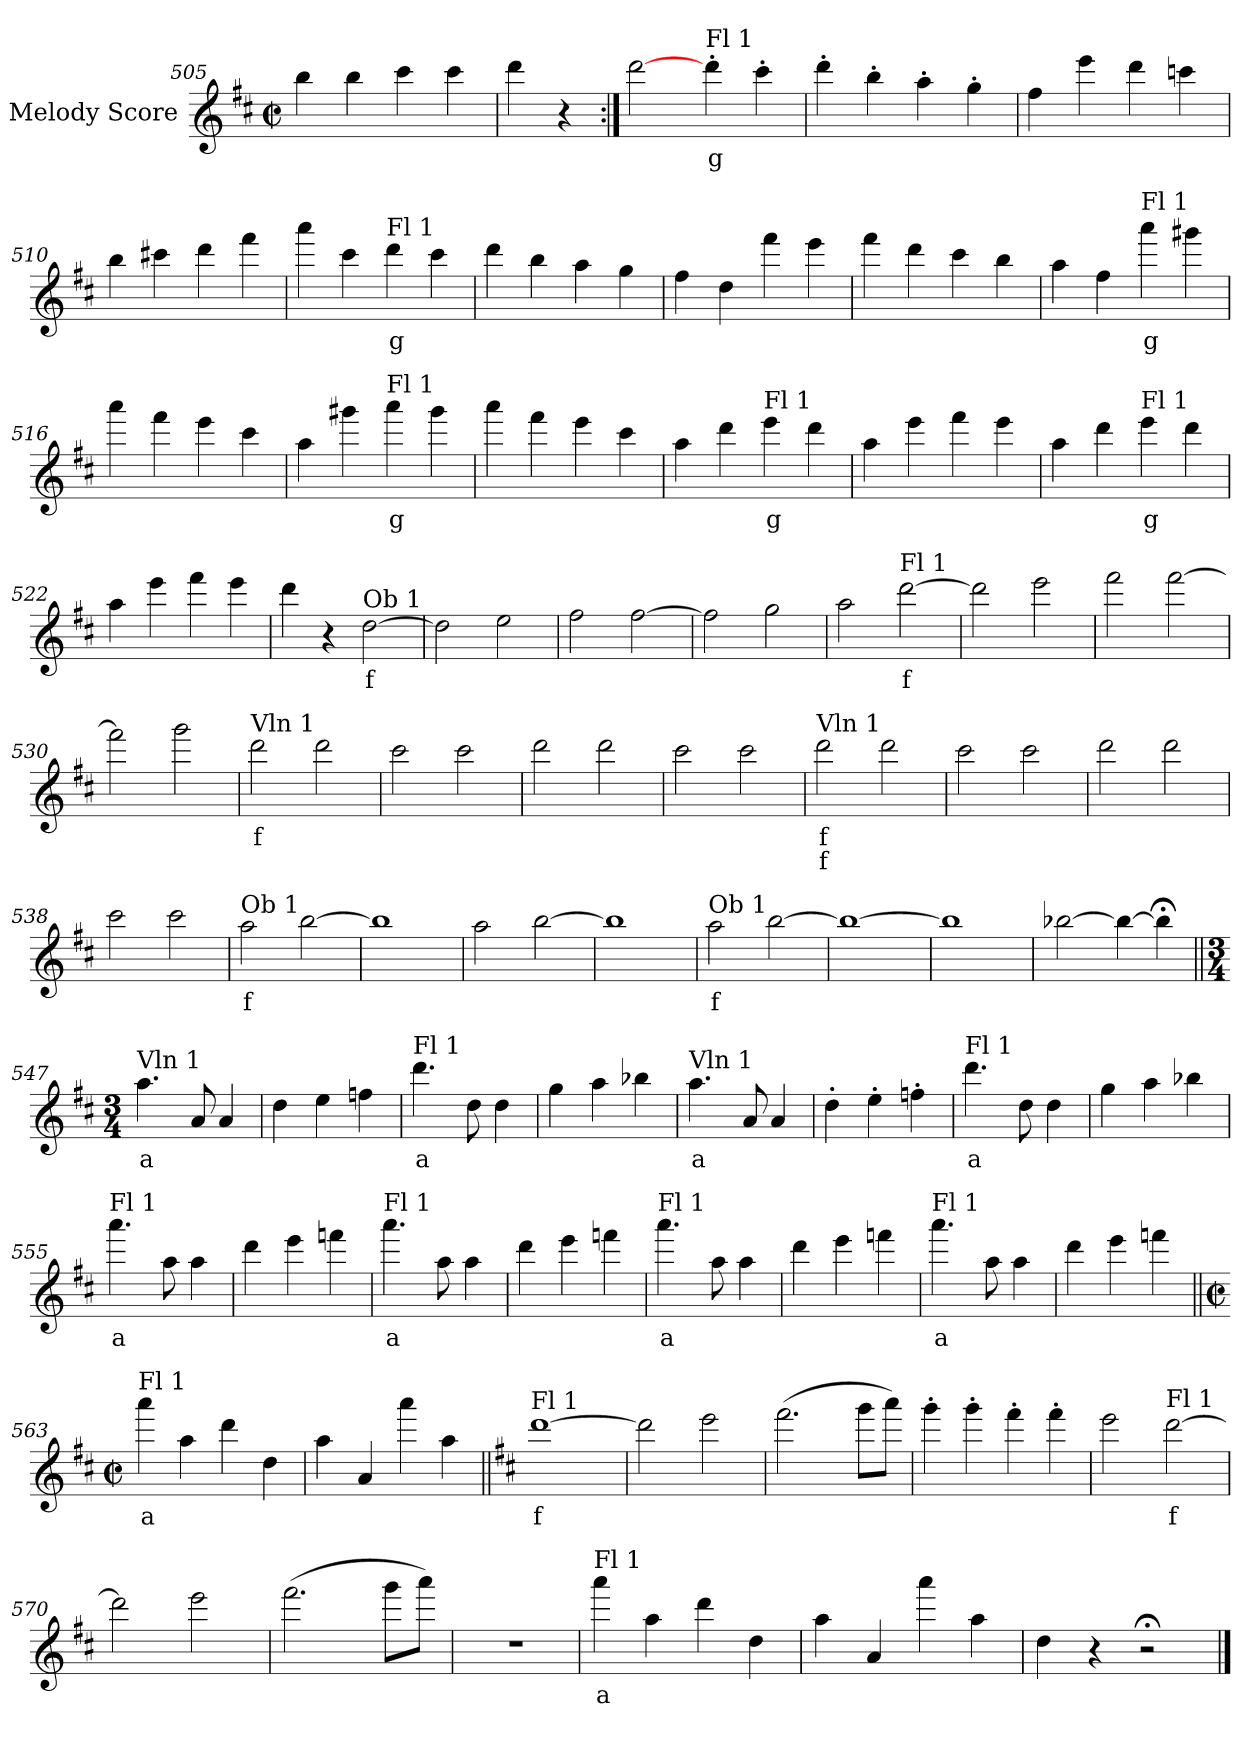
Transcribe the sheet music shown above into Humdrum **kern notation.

**kern	**text	**text
*part1	*part1	*part1
*staff1	*staff1	*staff1
*I"Melody Score	*	*
*clefG2	*	*
*k[f#c#]	*	*
*M2/2	*	*
*met(c|)	*	*
=505	=505	=505
4bb\	.	.
4bb\	.	.
4ccc#\	.	.
4ccc#\	.	.
=506	=506	=506
4ddd\	.	.
4r	.	.
=507:|!	=507:|!	=507:|!
[2ddd	.	.
!LO:TX:a:t=Fl 1	!	!
!	!LO:LY:b:color=#FF0000	!
4ddd'\	g	.
4ccc#'\	.	.
=508	=508	=508
4ddd'\	.	.
4bb'\	.	.
4aa'\	.	.
4gg'\	.	.
=509	=509	=509
4ff#\	.	.
4eee\	.	.
4ddd\	.	.
4cccn\	.	.
=510	=510	=510
4bb\	.	.
4ccc#X\	.	.
4ddd\	.	.
4fff#\	.	.
=511	=511	=511
4aaa\	.	.
4ccc#\	.	.
!LO:TX:a:t=Fl 1	!	!
!	!LO:LY:b:color=#FF0000	!
4ddd\	g	.
4ccc#\	.	.
=512	=512	=512
4ddd\	.	.
4bb\	.	.
4aa\	.	.
4gg\	.	.
=513	=513	=513
4ff#\	.	.
4dd\	.	.
4fff#\	.	.
4eee\	.	.
=514	=514	=514
4fff#\	.	.
4ddd\	.	.
4ccc#\	.	.
4bb\	.	.
=515	=515	=515
4aa\	.	.
4ff#\	.	.
!LO:TX:a:t=Fl 1	!	!
!	!LO:LY:b:color=#FF0000	!
4aaa\	g	.
4ggg#X\	.	.
=516	=516	=516
4aaa\	.	.
4fff#\	.	.
4eee\	.	.
4ccc#\	.	.
=517	=517	=517
4aa\	.	.
4ggg#X\	.	.
!LO:TX:a:t=Fl 1	!	!
!	!LO:LY:b:color=#FF0000	!
4aaa\	g	.
4ggg#\	.	.
=518	=518	=518
4aaa\	.	.
4fff#\	.	.
4eee\	.	.
4ccc#\	.	.
=519	=519	=519
4aa\	.	.
4ddd\	.	.
!LO:TX:a:t=Fl 1	!	!
!	!LO:LY:b:color=#FF0000	!
4eee\	g	.
4ddd\	.	.
=520	=520	=520
4aa\	.	.
4eee\	.	.
4fff#\	.	.
4eee\	.	.
=521	=521	=521
4aa\	.	.
4ddd\	.	.
!LO:TX:a:t=Fl 1	!	!
!	!LO:LY:b:color=#FF0000	!
4eee\	g	.
4ddd\	.	.
=522	=522	=522
4aa\	.	.
4eee\	.	.
4fff#\	.	.
4eee\	.	.
=523	=523	=523
4ddd\	.	.
4r	.	.
!LO:TX:a:t=Ob 1	!	!
!	!LO:LY:b:color=#FF0000	!
[2dd\	f	.
=524	=524	=524
2dd\]	.	.
2ee\	.	.
=525	=525	=525
2ff#\	.	.
[2ff#\	.	.
=526	=526	=526
2ff#\]	.	.
2gg\	.	.
=527	=527	=527
2aa\	.	.
!LO:TX:a:t=Fl 1	!	!
!	!LO:LY:b:color=#FF0000	!
[2ddd\	f	.
=528	=528	=528
2ddd\]	.	.
2eee\	.	.
=529	=529	=529
2fff#\	.	.
[2fff#\	.	.
=530	=530	=530
2fff#\]	.	.
2ggg\	.	.
=531	=531	=531
!LO:TX:a:t=Vln 1	!	!
!	!LO:LY:color=#FF0000	!
2ddd\	f	.
2ddd\	.	.
=532	=532	=532
2ccc#\	.	.
2ccc#\	.	.
=533	=533	=533
2ddd\	.	.
2ddd\	.	.
=534	=534	=534
2ccc#\	.	.
2ccc#\	.	.
=535	=535	=535
!LO:TX:a:t=Vln 1	!	!
!	!LO:LY:color=#FF0000	!LO:LY:color=#FF0000
2ddd\	f	f
2ddd\	.	.
=536	=536	=536
2ccc#\	.	.
2ccc#\	.	.
=537	=537	=537
2ddd\	.	.
2ddd\	.	.
=538	=538	=538
2ccc#\	.	.
2ccc#\	.	.
=539	=539	=539
!LO:TX:a:t=Ob 1	!	!
!	!LO:LY:b:color=#FF0000	!
2aa\	f	.
[2bb\	.	.
=540	=540	=540
1bb]	.	.
=541	=541	=541
2aa\	.	.
[2bb\	.	.
=542	=542	=542
1bb]	.	.
=543	=543	=543
!LO:TX:a:t=Ob 1	!	!
!	!LO:LY:b:color=#FF0000	!
2aa\	f	.
[2bb\	.	.
=544	=544	=544
1bb_	.	.
=545	=545	=545
1bb]	.	.
=546	=546	=546
[2bb-X\	.	.
4bb-\_	.	.
4bb-;<\]	.	.
=547||	=547||	=547||
*M3/4	*	*
!LO:TX:a:t=Vln 1	!	!
!	!LO:LY:b:color=#FF0000	!
4.aa\	a	.
8a/	.	.
4a/	.	.
=548	=548	=548
4dd\	.	.
4ee\	.	.
4ffn\	.	.
=549	=549	=549
!LO:TX:a:t=Fl 1	!	!
!	!LO:LY:b:color=#FF0000	!
4.ddd\	a	.
8dd\	.	.
4dd\	.	.
=550	=550	=550
4gg\	.	.
4aa\	.	.
4bb-X\	.	.
=551	=551	=551
!LO:TX:a:t=Vln 1	!	!
!	!LO:LY:b:color=#FF0000	!
4.aa\	a	.
8a/	.	.
4a/	.	.
=552	=552	=552
4dd'\	.	.
4ee'\	.	.
4ffn'\	.	.
=553	=553	=553
!LO:TX:a:t=Fl 1	!	!
!	!LO:LY:b:color=#FF0000	!
4.ddd\	a	.
8dd\	.	.
4dd\	.	.
=554	=554	=554
4gg\	.	.
4aa\	.	.
4bb-X\	.	.
=555	=555	=555
!LO:TX:a:t=Fl 1	!	!
!	!LO:LY:b:color=#FF0000	!
4.aaa\	a	.
8aa\	.	.
4aa\	.	.
=556	=556	=556
4ddd\	.	.
4eee\	.	.
4fffn\	.	.
=557	=557	=557
!LO:TX:a:t=Fl 1	!	!
!	!LO:LY:b:color=#FF0000	!
4.aaa\	a	.
8aa\	.	.
4aa\	.	.
=558	=558	=558
4ddd\	.	.
4eee\	.	.
4fffn\	.	.
=559	=559	=559
!LO:TX:a:t=Fl 1	!	!
!	!LO:LY:b:color=#FF0000	!
4.aaa\	a	.
8aa\	.	.
4aa\	.	.
=560	=560	=560
4ddd\	.	.
4eee\	.	.
4fffn\	.	.
=561	=561	=561
!LO:TX:a:t=Fl 1	!	!
!	!LO:LY:b:color=#FF0000	!
4.aaa\	a	.
8aa\	.	.
4aa\	.	.
=562	=562	=562
4ddd\	.	.
4eee\	.	.
4fffn\	.	.
=563||	=563||	=563||
*M2/2	*	*
*met(c|)	*	*
*MM232	*	*
!LO:TX:a:t=Fl 1	!	!
!	!LO:LY:b:color=#FF0000	!
4aaa\	a	.
4aa\	.	.
4ddd\	.	.
4dd\	.	.
=564	=564	=564
4aa\	.	.
4a/	.	.
4aaa\	.	.
4aa\	.	.
=565||	=565||	=565||
*k[f#c#]	*	*
!LO:TX:a:t=Fl 1	!	!
!	!LO:LY:b:color=#FF0000	!
[1ddd	f	.
=566	=566	=566
2ddd\]	.	.
2eee\	.	.
=567	=567	=567
(2.fff#\	.	.
8ggg\L	.	.
8aaa\J)	.	.
=568	=568	=568
4ggg'\	.	.
4ggg'\	.	.
4fff#'\	.	.
4fff#'\	.	.
=569	=569	=569
2eee\	.	.
!LO:TX:a:t=Fl 1	!	!
!	!LO:LY:b:color=#FF0000	!
[2ddd\	f	.
=570	=570	=570
2ddd\]	.	.
2eee\	.	.
=571	=571	=571
(2.fff#\	.	.
8ggg\L	.	.
8aaa\J)	.	.
=572	=572	=572
1r	.	.
=573	=573	=573
!LO:TX:a:t=Fl 1	!	!
!	!LO:LY:b:color=#FF0000	!
4aaa\	a	.
4aa\	.	.
4ddd\	.	.
4dd\	.	.
=574	=574	=574
4aa\	.	.
4a/	.	.
4aaa\	.	.
4aa\	.	.
=575	=575	=575
4dd\	.	.
4r	.	.
2r;<	.	.
==	==	==
*-	*-	*-
